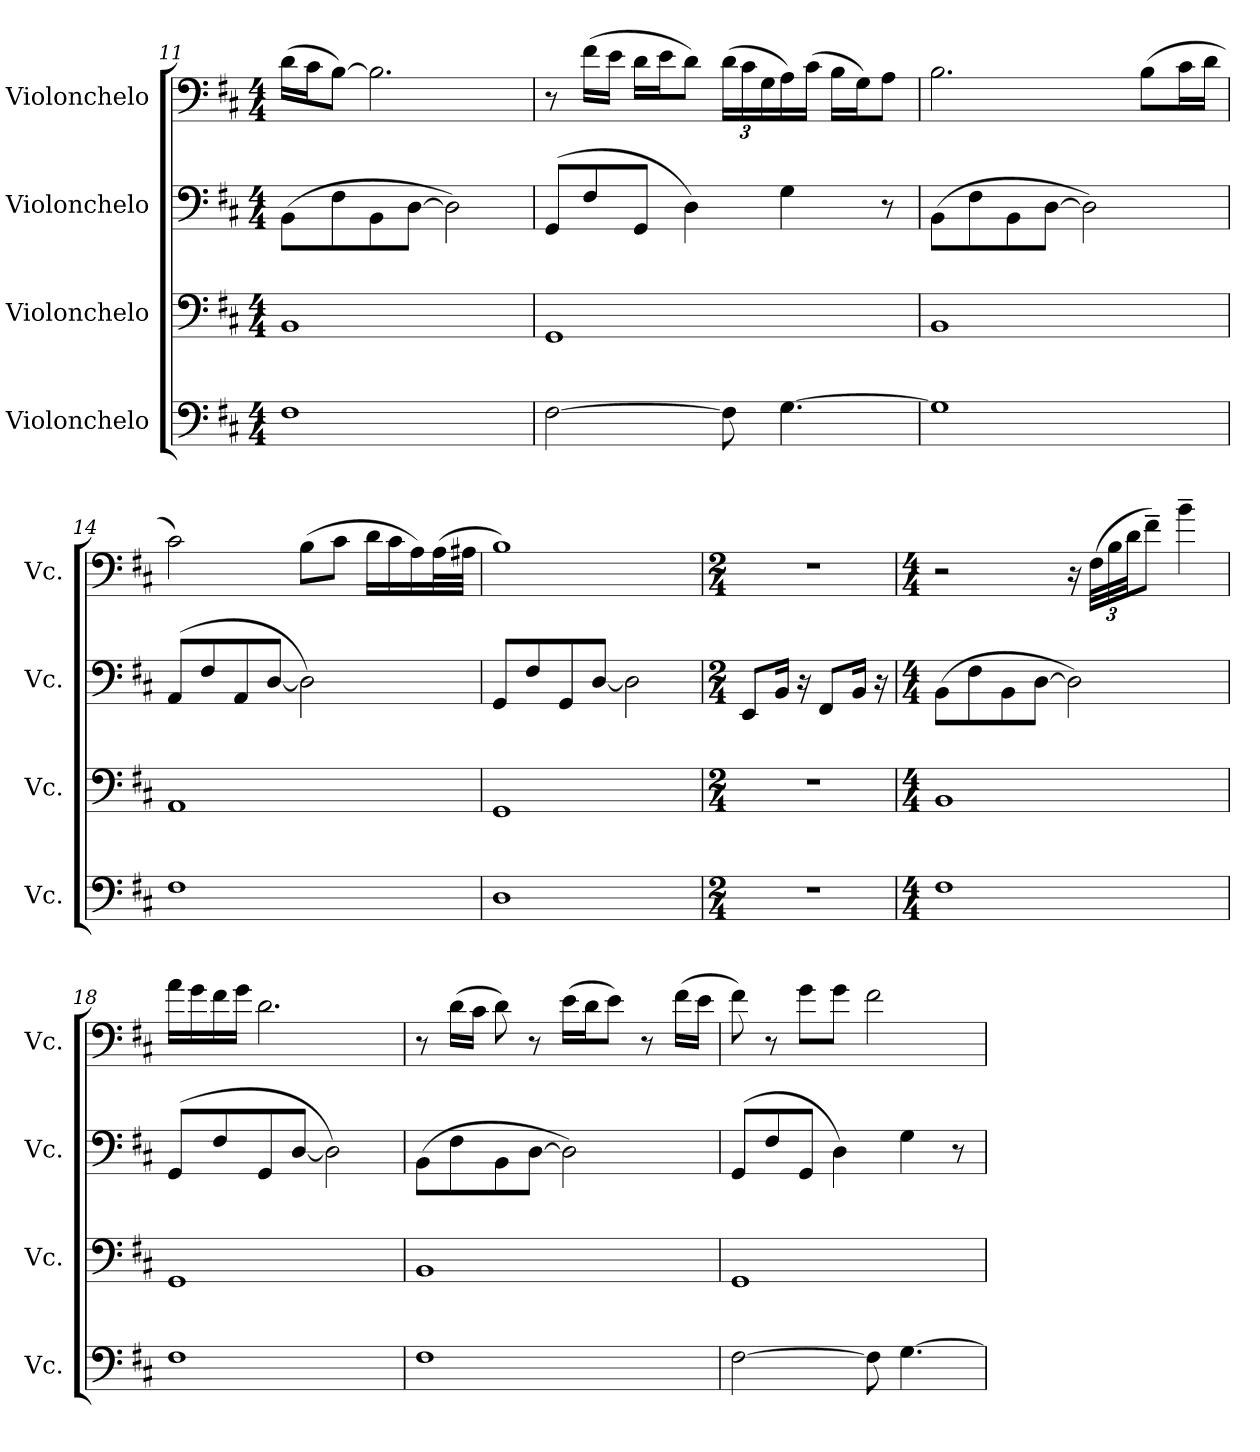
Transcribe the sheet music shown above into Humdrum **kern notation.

**kern	**kern	**kern	**kern
*part4	*part3	*part2	*part1
*staff4	*staff3	*staff2	*staff1
*I"Violonchelo	*I"Violonchelo	*I"Violonchelo	*I"Violonchelo
*I'Vc.	*I'Vc.	*I'Vc.	*I'Vc.
*clefF4	*clefF4	*clefF4	*clefF4
*k[f#c#]	*k[f#c#]	*k[f#c#]	*k[f#c#]
*M4/4	*M4/4	*M4/4	*M4/4
=11	=11	=11	=11
1F#	1BB	(8BB\L	(16d\LL
.	.	.	16c#\J
.	.	8F#\	[8B\J)
.	.	8BB\	2.B\]
.	.	[8D\J	.
.	.	2D\])	.
=12	=12	=12	=12
[2F#\	1GG	(8GG/L	8r
.	.	8F#/	(16f#\LL
.	.	.	16e\JJ
.	.	8GG/J	16d\LL
.	.	.	16e\J
.	.	4D\)	8d\J)
*	*	*	*Xbrackettup
8F#\]	.	.	(24d\LL
.	.	.	24c#\
.	.	.	24G\
[4.G\	.	4G\	16A\)
.	.	.	(16c#\JJ
.	.	.	16B\LL
.	.	.	16G\J)
.	.	8r	8A\J
!!LO:LB:g=z
=13	=13	=13	=13
1G]	1BB	(8BB\L	2.B\
.	.	8F#\	.
.	.	8BB\	.
.	.	[8D\J	.
.	.	2D\])	.
.	.	.	(8B\L
.	.	.	16c#\L
.	.	.	16d\JJ
=14	=14	=14	=14
1F#	1AA	(8AA/L	2c#\)
.	.	8F#/	.
.	.	8AA/	.
.	.	[8D/J	.
.	.	2D\])	(8B\L
.	.	.	8c#\J
.	.	.	16d\LL
.	.	.	16c#\
.	.	.	16A\)
.	.	.	(32A\L
.	.	.	32A#X\JJJ
=15	=15	=15	=15
1D	1GG	8GG/L	1B)
.	.	8F#/	.
.	.	8GG/	.
.	.	[8D/J	.
.	.	2D\]	.
=16	=16	=16	=16
*M2/4	*M2/4	*M2/4	*M2/4
2r	2r	8EE/L	2r
.	.	16BB/Jk	.
.	.	16r	.
.	.	8FF#/L	.
.	.	16BB/Jk	.
.	.	16r	.
=17	=17	=17	=17
*M4/4	*M4/4	*M4/4	*M4/4
1F#	1BB	(8BB\L	2r
.	.	8F#\	.
.	.	8BB\	.
.	.	[8D\J	.
.	.	2D\])	16r
.	.	.	(48F#\LLL
.	.	.	48B\
.	.	.	48d\JJ
.	.	.	8f#~\J)
.	.	.	4b~\
!!LO:PB:g=z
=18	=18	=18	=18
1F#	1GG	(8GG/L	16a\LL
.	.	.	16g\
.	.	8F#/	16f#\
.	.	.	16g\JJ
.	.	8GG/	2.d\
.	.	[8D/J	.
.	.	2D\])	.
=19	=19	=19	=19
1F#	1BB	(8BB\L	8r
.	.	8F#\	(16d\LL
.	.	.	16c#\JJ
.	.	8BB\	8d\)
.	.	[8D\J	8r
.	.	2D\])	(16e\LL
.	.	.	16d\J
.	.	.	8e\J)
.	.	.	8r
.	.	.	(16f#\LL
.	.	.	16e\JJ
=20	=20	=20	=20
[2F#\	1GG	(8GG/L	8f#\)
.	.	8F#/	8r
.	.	8GG/J	8g\L
.	.	4D\)	8g\J
8F#\]	.	.	2f#\
[4.G\	.	4G\	.
.	.	8r	.
=	=	=	=
*-	*-	*-	*-
